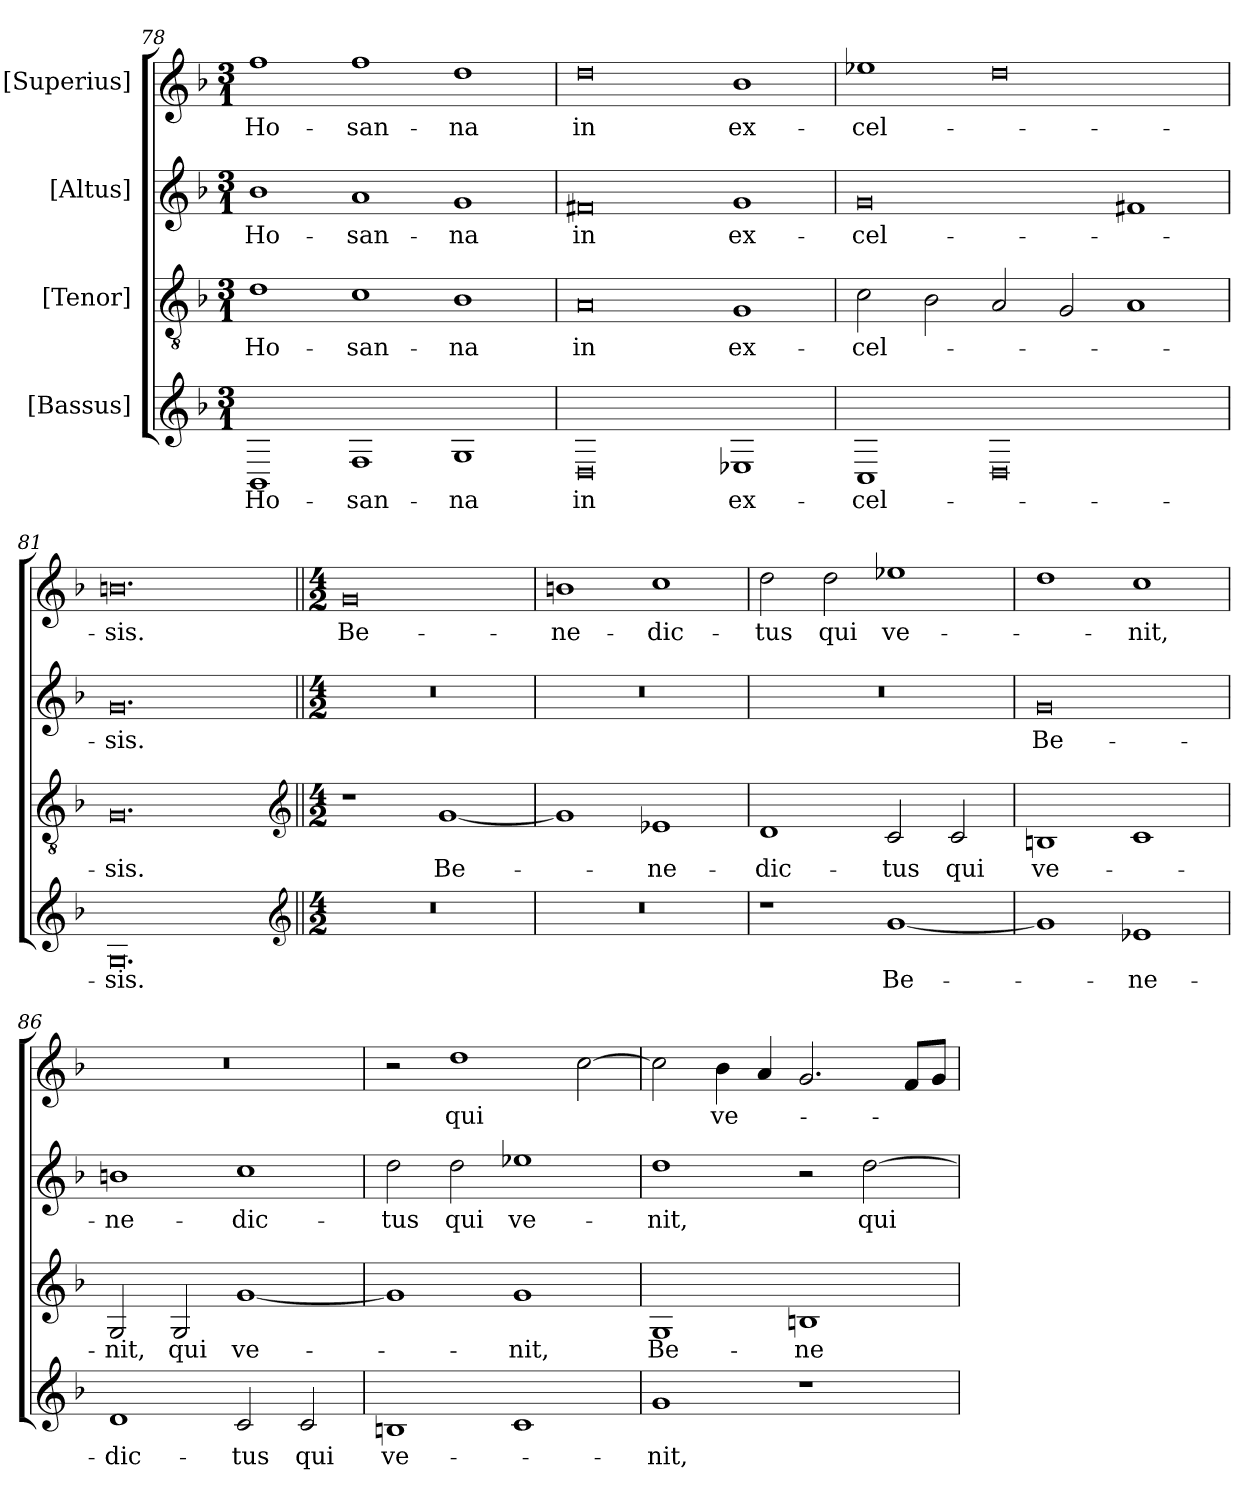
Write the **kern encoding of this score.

**kern	**text	**kern	**text	**kern	**text	**kern	**text
*part4	*part4	*part3	*part3	*part2	*part2	*part1	*part1
*staff4	*staff4	*staff3	*staff3	*staff2	*staff2	*staff1	*staff1
*I"[Bassus]	*	*I"[Tenor]	*	*I"[Altus]	*	*I"[Superius]	*
*clefG2	*	*clefGv2	*	*clefG2	*	*clefG2	*
*k[b-]	*	*k[b-]	*	*k[b-]	*	*k[b-]	*
*M3/1	*	*M3/1	*	*M3/1	*	*M3/1	*
=78	=78	=78	=78	=78	=78	=78	=78
1BB-/	Ho-	1d\	Ho-	1b-\	Ho-	1ff\	Ho-
1F\	-san-	1c\	-san-	1a/	-san-	1ff\	-san-
1G\	-na	1B-\	-na	1g/	-na	1dd\	-na
=79	=79	=79	=79	=79	=79	=79	=79
0D\	in	0A/	in	0f#X/	in	0dd\	in
1E-X\	ex-	1G/	ex-	1g/	ex-	1b-\	ex-
=80	=80	=80	=80	=80	=80	=80	=80
1C/	-cel-	2c\	-cel-	0g/	-cel-	1ee-X\	-cel-
.	.	2B-\	.	.	.	.	.
0D\	.	2A/	.	.	.	0dd\	.
.	.	2G/	.	.	.	.	.
.	.	1A/	.	1f#X/	.	.	.
=81	=81	=81	=81	=81	=81	=81	=81
0.G\	-sis.	0.G/	-sis.	0.g/	-sis.	0.bn\	-sis.
*clefG2	*	*clefG2	*	*	*	*	*
=82||	=82||	=82||	=82||	=82||	=82||	=82||	=82||
*M4/2	*	*M4/2	*	*M4/2	*	*M4/2	*
0r	.	1r	.	0r	.	0g/	Be-
.	.	[1g/	Be-	.	.	.	.
=83	=83	=83	=83	=83	=83	=83	=83
0r	.	1g/]	.	0r	.	1bn\	-ne-
.	.	1e-X/	-ne-	.	.	1cc\	-dic-
=84	=84	=84	=84	=84	=84	=84	=84
1r	.	1d/	-dic-	0r	.	2dd\	-tus
.	.	.	.	.	.	2dd\	qui
[1g/	Be-	2c/	-tus	.	.	1ee-X\	ve-
.	.	2c/	qui	.	.	.	.
=85	=85	=85	=85	=85	=85	=85	=85
1g/]	.	1Bn/	ve-	0g/	Be-	1dd\	.
1e-X/	-ne-	1c/	.	.	.	1cc\	-nit,
=86	=86	=86	=86	=86	=86	=86	=86
1d/	-dic-	2G/	-nit,	1bn\	-ne-	0r	.
.	.	2G/	qui	.	.	.	.
2c/	-tus	[1g/	ve-	1cc\	-dic-	.	.
2c/	qui	.	.	.	.	.	.
=87	=87	=87	=87	=87	=87	=87	=87
1Bn/	ve-	1g/]	.	2dd\	-tus	2r	.
.	.	.	.	2dd\	qui	1dd\	qui
1c/	.	1g/	-nit,	1ee-X\	ve-	.	.
.	.	.	.	.	.	[2cc\	.
=88	=88	=88	=88	=88	=88	=88	=88
1g/	-nit,	1G/	Be-	1dd\	-nit,	2cc\]	.
.	.	.	.	.	.	4b-\	ve-
.	.	.	.	.	.	4a/	.
1r	.	1Bn/	-ne-	2r	.	2.g/	.
.	.	.	.	[2dd\	qui	.	.
.	.	.	.	.	.	8f/L	.
.	.	.	.	.	.	8g/J	.
=	=	=	=	=	=	=	=
*-	*-	*-	*-	*-	*-	*-	*-
